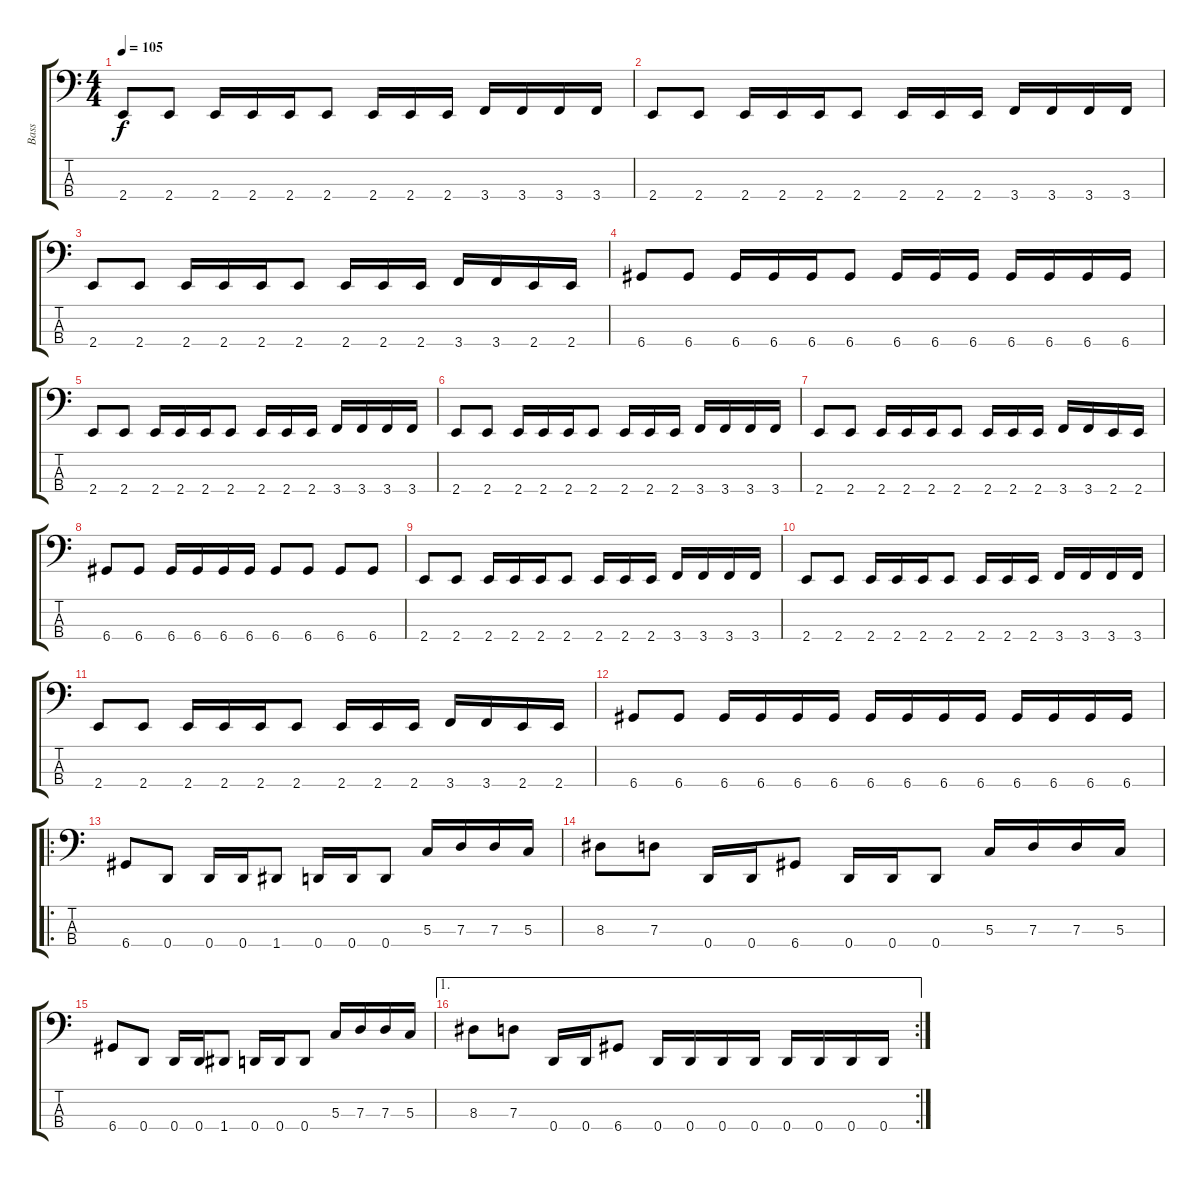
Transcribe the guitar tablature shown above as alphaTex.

\track ("Bass" "Bass") {instrument electricbassfinger}
\staff {score tabs}
\tuning (F2 C2 G1 D1) {hide}
\ts (4 4)
\tempo 105
\clef f4
\ks c
2.4.8{dy f instrument electricbassfinger} 2.4.8 2.4.16 2.4.16 2.4.16 2.4.8 2.4.16 2.4.16 2.4.16 3.4.16 3.4.16 3.4.16 3.4.16 |
2.4.8 2.4.8 2.4.16 2.4.16 2.4.16 2.4.8 2.4.16 2.4.16 2.4.16 3.4.16 3.4.16 3.4.16 3.4.16 |
2.4.8 2.4.8 2.4.16 2.4.16 2.4.16 2.4.8 2.4.16 2.4.16 2.4.16 3.4.16 3.4.16 2.4.16 2.4.16 |
6.4.8 6.4.8 6.4.16 6.4.16 6.4.16 6.4.8 6.4.16 6.4.16 6.4.16 6.4.16 6.4.16 6.4.16 6.4.16 |
2.4.8 2.4.8 2.4.16 2.4.16 2.4.16 2.4.8 2.4.16 2.4.16 2.4.16 3.4.16 3.4.16 3.4.16 3.4.16 |
2.4.8 2.4.8 2.4.16 2.4.16 2.4.16 2.4.8 2.4.16 2.4.16 2.4.16 3.4.16 3.4.16 3.4.16 3.4.16 |
2.4.8 2.4.8 2.4.16 2.4.16 2.4.16 2.4.8 2.4.16 2.4.16 2.4.16 3.4.16 3.4.16 2.4.16 2.4.16 |
6.4.8 6.4.8 6.4.16 6.4.16 6.4.16 6.4.16 6.4.8 6.4.8 6.4.8 6.4.8 |
2.4.8 2.4.8 2.4.16 2.4.16 2.4.16 2.4.8 2.4.16 2.4.16 2.4.16 3.4.16 3.4.16 3.4.16 3.4.16 |
2.4.8 2.4.8 2.4.16 2.4.16 2.4.16 2.4.8 2.4.16 2.4.16 2.4.16 3.4.16 3.4.16 3.4.16 3.4.16 |
2.4.8 2.4.8 2.4.16 2.4.16 2.4.16 2.4.8 2.4.16 2.4.16 2.4.16 3.4.16 3.4.16 2.4.16 2.4.16 |
6.4.8 6.4.8 6.4.16 6.4.16 6.4.16 6.4.16 6.4.16 6.4.16 6.4.16 6.4.16 6.4.16 6.4.16 6.4.16 6.4.16 |
\ro
6.4.8 0.4.8 0.4.16 0.4.16 1.4.8 0.4.16 0.4.16 0.4.8 5.3.16 7.3.16 7.3.16 5.3.16 |
8.3.8 7.3.8 0.4.16 0.4.16 6.4.8 0.4.16 0.4.16 0.4.8 5.3.16 7.3.16 7.3.16 5.3.16 |
6.4.8 0.4.8 0.4.16 0.4.16 1.4.8 0.4.16 0.4.16 0.4.8 5.3.16 7.3.16 7.3.16 5.3.16 |
\ae 1
\rc 2
8.3.8 7.3.8 0.4.16 0.4.16 6.4.8 0.4.16 0.4.16 0.4.16 0.4.16 0.4.16 0.4.16 0.4.16 0.4.16
